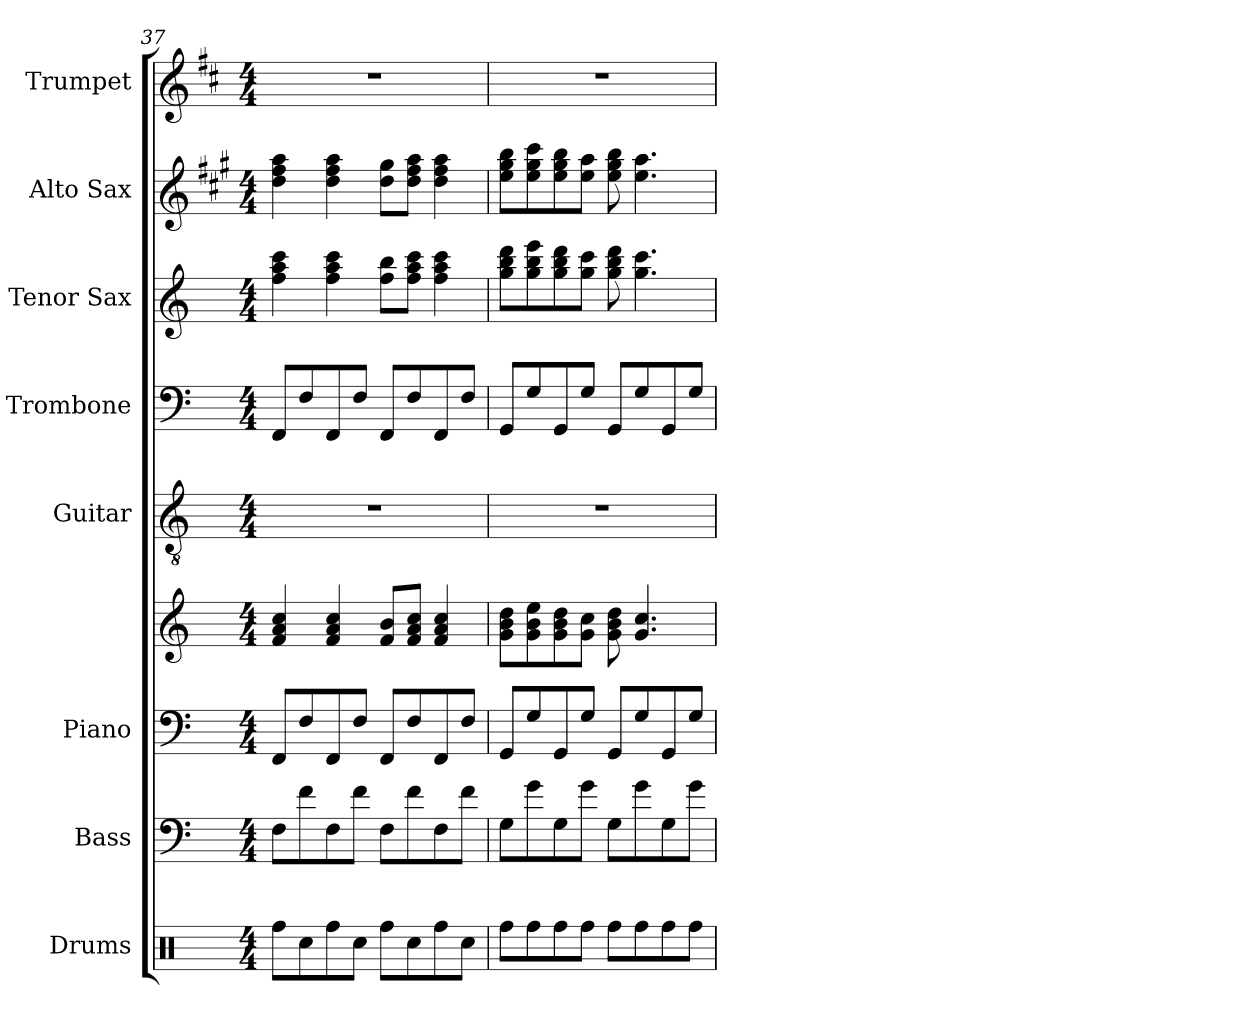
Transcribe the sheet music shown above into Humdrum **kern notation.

**kern	**kern	**kern	**kern	**kern	**kern	**kern	**kern	**kern
*part8	*part7	*part6	*part6	*part5	*part4	*part3	*part2	*part1
*staff9	*staff8	*staff7	*staff6	*staff5	*staff4	*staff3	*staff2	*staff1
*I"Drums	*I"Bass	*I"Piano	*	*I"Guitar	*I"Trombone	*I"Tenor Sax	*I"Alto Sax	*I"Trumpet
*I'Drums	*I'Bass	*I'Piano	*	*I'Gtr.	*I'Tbn.	*I'Tenor	*I'Alto	*I'Tpt.
!!LO:PB:g=z
*clefX	*clefF4	*clefF4	*clefG2	*clefGv2	*clefF4	*clefG2	*clefG2	*clefG2
*	*ITrd7c12	*	*	*	*	*ITrd8c14	*ITrd5c9	*ITrd1c2
*k[]	*k[]	*k[]	*k[]	*k[]	*k[]	*k[]	*k[]	*k[]
*M4/4	*M4/4	*M4/4	*M4/4	*M4/4	*M4/4	*M4/4	*M4/4	*M4/4
=37	=37	=37	=37	=37	=37	=37	=37	=37
8Rff\L	8FF\L	8FF/L	4f/ 4a/ 4cc/	1r	8FF/L	4f\ 4a\ 4cc\	4f\ 4a\ 4cc\	1r
8Rcc\	8F\	8F/	.	.	8F/	.	.	.
8Rff\	8FF\	8FF/	4f/ 4a/ 4cc/	.	8FF/	4f\ 4a\ 4cc\	4f\ 4a\ 4cc\	.
8Rcc\J	8F\J	8F/J	.	.	8F/J	.	.	.
8Rff\L	8FF\L	8FF/L	8f/ 8b/L	.	8FF/L	8f\ 8b\L	8f\ 8b\L	.
8Rcc\	8F\	8F/	8f/ 8a/ 8cc/J	.	8F/	8f\ 8a\ 8cc\J	8f\ 8a\ 8cc\J	.
8Rff\	8FF\	8FF/	4f/ 4a/ 4cc/	.	8FF/	4f\ 4a\ 4cc\	4f\ 4a\ 4cc\	.
8Rcc\J	8F\J	8F/J	.	.	8F/J	.	.	.
=38	=38	=38	=38	=38	=38	=38	=38	=38
8Rff\L	8GG\L	8GG/L	8g\ 8b\ 8dd\L	1r	8GG/L	8g\ 8b\ 8dd\L	8g\ 8b\ 8dd\L	1r
8Rff\	8G\	8G/	8g\ 8b\ 8ee\	.	8G/	8g\ 8b\ 8ee\	8g\ 8b\ 8ee\	.
8Rff\	8GG\	8GG/	8g\ 8b\ 8dd\	.	8GG/	8g\ 8b\ 8dd\	8g\ 8b\ 8dd\	.
8Rff\J	8G\J	8G/J	8g\ 8cc\J	.	8G/J	8g\ 8cc\J	8g\ 8cc\J	.
8Rff\L	8GG\L	8GG/L	8g\ 8b\ 8dd\	.	8GG/L	8g\ 8b\ 8dd\	8g\ 8b\ 8dd\	.
8Rff\	8G\	8G/	4.g/ 4.cc/	.	8G/	4.g\ 4.cc\	4.g\ 4.cc\	.
8Rff\	8GG\	8GG/	.	.	8GG/	.	.	.
8Rff\J	8G\J	8G/J	.	.	8G/J	.	.	.
=	=	=	=	=	=	=	=	=
*-	*-	*-	*-	*-	*-	*-	*-	*-
